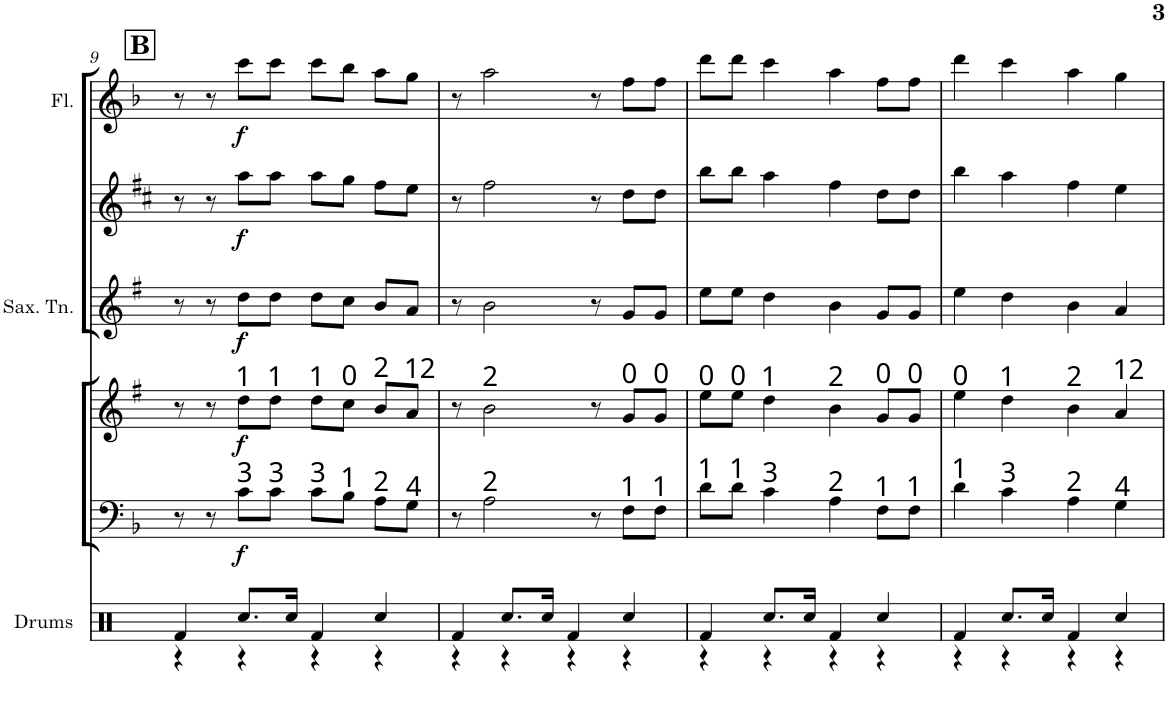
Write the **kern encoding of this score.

**kern	**kern	**dynam	**kern	**dynam	**kern	**dynam	**kern	**dynam	**kern	**dynam
*part6	*part5	*part5	*part4	*part4	*part3	*part3	*part2	*part2	*part1	*part1
*staff6	*staff5	*staff5	*staff4	*staff4	*staff3	*staff3	*staff2	*staff2	*staff1	*staff1
*I"Drum Set	*I"Trombone	*	*I"Trumpet	*	*I"Saxofone Tenor	*	*I"Saxofone Alto	*	*I"Flauta Transversal	*
*I'Drums	*I'Trb	*	*I'Tpt	*	*I'Sax. Tn.	*	*	*	*I'Fl.	*
!!LO:PB:g=z
*clefX	*clefF4	*	*clefG2	*	*clefG2	*	*clefG2	*	*clefG2	*
*	*	*	*Trd1c2	*	*Trd8c14	*	*Trd5c9	*	*	*
*k[]	*k[b-]	*	*k[f#]	*	*k[f#]	*	*k[f#c#]	*	*k[b-]	*
*M4/4	*M4/4	*	*M4/4	*	*M4/4	*	*M4/4	*	*M4/4	*
!!LO:REH:place=s1:a:B:cj:fs=14:t=B
=9	=9	=9	=9	=9	=9	=9	=9	=9	=9	=9
*^	*	*	*	*	*	*	*	*	*	*
4Rf/	4r	8r	.	8r	.	8r	.	8r	.	8r	.
.	.	8r	.	8r	.	8r	.	8r	.	8r	.
!	!	!	!	!LO:TX:a:t=1	!	!	!	!	!	!	!
!	!	!LO:TX:a:t=3	!	!	!	!	!	!	!	!	!
!	!	!	!LO:DY:b	!	!LO:DY:b	!	!LO:DY:b	!	!LO:DY:b	!	!LO:DY:b
8.Rcc/L	4r	8c\L	f	8dd\L	f	8dd\L	f	8aa\L	f	8ccc\L	f
!	!	!	!	!LO:TX:a:t=1	!	!	!	!	!	!	!
!	!	!LO:TX:a:t=3	!	!	!	!	!	!	!	!	!
.	.	8c\J	.	8dd\J	.	8dd\J	.	8aa\J	.	8ccc\J	.
16Rcc/Jk	.	.	.	.	.	.	.	.	.	.	.
!	!	!	!	!LO:TX:a:t=1	!	!	!	!	!	!	!
!	!	!LO:TX:a:t=3	!	!	!	!	!	!	!	!	!
4Rf/	4r	8c\L	.	8dd\L	.	8dd\L	.	8aa\L	.	8ccc\L	.
!	!	!	!	!LO:TX:a:t=0	!	!	!	!	!	!	!
!	!	!LO:TX:a:t=1	!	!	!	!	!	!	!	!	!
.	.	8B-\J	.	8cc\J	.	8cc\J	.	8gg\J	.	8bb-\J	.
!	!	!	!	!LO:TX:a:t=2	!	!	!	!	!	!	!
!	!	!LO:TX:a:t=2	!	!	!	!	!	!	!	!	!
4Rcc/	4r	8A\L	.	8b/L	.	8b/L	.	8ff#\L	.	8aa\L	.
!	!	!	!	!LO:TX:a:t=12	!	!	!	!	!	!	!
!	!	!LO:TX:a:t=4	!	!	!	!	!	!	!	!	!
.	.	8G\J	.	8a/J	.	8a/J	.	8ee\J	.	8gg\J	.
=10	=10	=10	=10	=10	=10	=10	=10	=10	=10	=10	=10
4Rf/	4r	8r	.	8r	.	8r	.	8r	.	8r	.
!	!	!	!	!LO:TX:a:t=2	!	!	!	!	!	!	!
!	!	!LO:TX:a:t=2	!	!	!	!	!	!	!	!	!
.	.	2A\	.	2b\	.	2b\	.	2ff#\	.	2aa\	.
8.Rcc/L	4r	.	.	.	.	.	.	.	.	.	.
16Rcc/Jk	.	.	.	.	.	.	.	.	.	.	.
4Rf/	4r	.	.	.	.	.	.	.	.	.	.
.	.	8r	.	8r	.	8r	.	8r	.	8r	.
!	!	!	!	!LO:TX:a:t=0	!	!	!	!	!	!	!
!	!	!LO:TX:a:t=1	!	!	!	!	!	!	!	!	!
4Rcc/	4r	8F\L	.	8g/L	.	8g/L	.	8dd\L	.	8ff\L	.
!	!	!	!	!LO:TX:a:t=0	!	!	!	!	!	!	!
!	!	!LO:TX:a:t=1	!	!	!	!	!	!	!	!	!
.	.	8F\J	.	8g/J	.	8g/J	.	8dd\J	.	8ff\J	.
=11	=11	=11	=11	=11	=11	=11	=11	=11	=11	=11	=11
!	!	!	!	!LO:TX:a:t=0	!	!	!	!	!	!	!
!	!	!LO:TX:a:t=1	!	!	!	!	!	!	!	!	!
4Rf/	4r	8d\L	.	8ee\L	.	8ee\L	.	8bb\L	.	8ddd\L	.
!	!	!	!	!LO:TX:a:t=0	!	!	!	!	!	!	!
!	!	!LO:TX:a:t=1	!	!	!	!	!	!	!	!	!
.	.	8d\J	.	8ee\J	.	8ee\J	.	8bb\J	.	8ddd\J	.
!	!	!	!	!LO:TX:a:t=1	!	!	!	!	!	!	!
!	!	!LO:TX:a:t=3	!	!	!	!	!	!	!	!	!
8.Rcc/L	4r	4c\	.	4dd\	.	4dd\	.	4aa\	.	4ccc\	.
16Rcc/Jk	.	.	.	.	.	.	.	.	.	.	.
!	!	!	!	!LO:TX:a:t=2	!	!	!	!	!	!	!
!	!	!LO:TX:a:t=2	!	!	!	!	!	!	!	!	!
4Rf/	4r	4A\	.	4b\	.	4b\	.	4ff#\	.	4aa\	.
!	!	!	!	!LO:TX:a:t=0	!	!	!	!	!	!	!
!	!	!LO:TX:a:t=1	!	!	!	!	!	!	!	!	!
4Rcc/	4r	8F\L	.	8g/L	.	8g/L	.	8dd\L	.	8ff\L	.
!	!	!	!	!LO:TX:a:t=0	!	!	!	!	!	!	!
!	!	!LO:TX:a:t=1	!	!	!	!	!	!	!	!	!
.	.	8F\J	.	8g/J	.	8g/J	.	8dd\J	.	8ff\J	.
=12	=12	=12	=12	=12	=12	=12	=12	=12	=12	=12	=12
!	!	!	!	!LO:TX:a:t=0	!	!	!	!	!	!	!
!	!	!LO:TX:a:t=1	!	!	!	!	!	!	!	!	!
4Rf/	4r	4d\	.	4ee\	.	4ee\	.	4bb\	.	4ddd\	.
!	!	!	!	!LO:TX:a:t=1	!	!	!	!	!	!	!
!	!	!LO:TX:a:t=3	!	!	!	!	!	!	!	!	!
8.Rcc/L	4r	4c\	.	4dd\	.	4dd\	.	4aa\	.	4ccc\	.
16Rcc/Jk	.	.	.	.	.	.	.	.	.	.	.
!	!	!	!	!LO:TX:a:t=2	!	!	!	!	!	!	!
!	!	!LO:TX:a:t=2	!	!	!	!	!	!	!	!	!
4Rf/	4r	4A\	.	4b\	.	4b\	.	4ff#\	.	4aa\	.
!	!	!	!	!LO:TX:a:t=12	!	!	!	!	!	!	!
!	!	!LO:TX:a:t=4	!	!	!	!	!	!	!	!	!
4Rcc/	4r	4G\	.	4a/	.	4a/	.	4ee\	.	4gg\	.
*v	*v	*	*	*	*	*	*	*	*	*	*
=	=	=	=	=	=	=	=	=	=	=
*-	*-	*-	*-	*-	*-	*-	*-	*-	*-	*-
